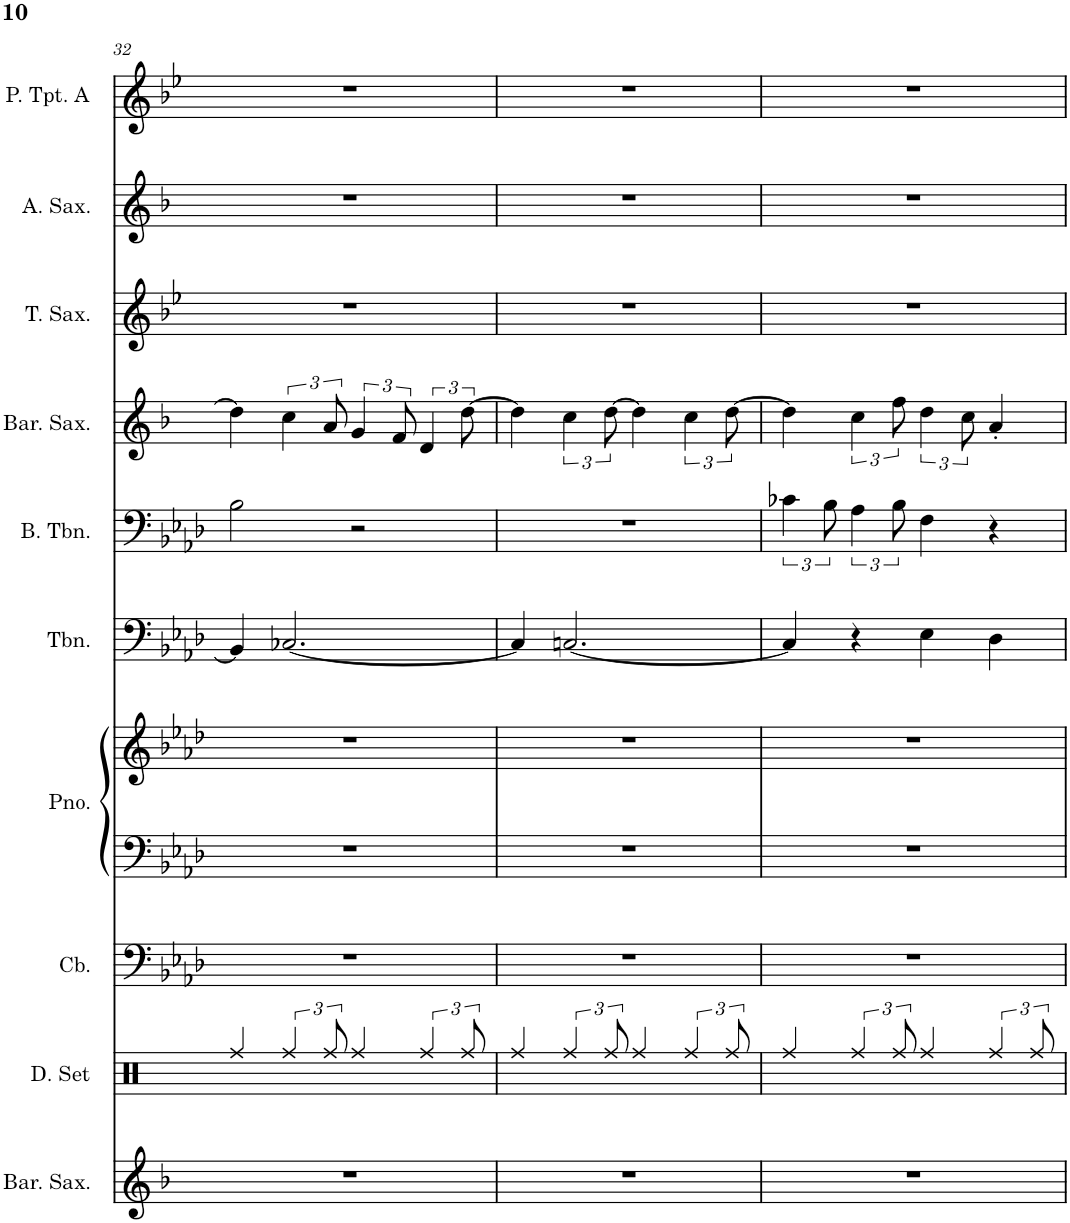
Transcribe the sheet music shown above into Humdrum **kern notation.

**kern	**kern	**kern	**kern	**kern	**kern	**kern	**kern	**kern	**kern	**kern
*part10	*part9	*part8	*part7	*part7	*part6	*part5	*part4	*part3	*part2	*part1
*staff11	*staff10	*staff9	*staff8	*staff7	*staff6	*staff5	*staff4	*staff3	*staff2	*staff1
*I"Baritone Saxophone	*I"Drumset	*I"Contrabass	*I"Piano	*	*I"Trombone	*I"Bass Trombone	*I"Baritone Saxophone	*I"Tenor Saxophone	*I"Alto Saxophone	*I"Piccolo Trumpet in A
*I'Bar. Sax.	*I'D. Set	*I'Cb.	*I'Pno.	*	*I'Tbn.	*I'B. Tbn.	*I'Bar. Sax.	*I'T. Sax.	*I'A. Sax.	*I'P. Tpt. A
!!LO:PB:g=z
*clefG2	*clefX	*clefF4	*clefF4	*clefG2	*clefF4	*clefF4	*clefG2	*clefG2	*clefG2	*clefG2
*Trd12c21	*	*Trd7c12	*	*	*	*	*Trd12c21	*Trd8c14	*Trd5c9	*Trd-5c-9
*k[b-]	*k[]	*k[b-e-a-d-]	*k[b-e-a-d-]	*k[b-e-a-d-]	*k[b-e-a-d-]	*k[b-e-a-d-]	*k[b-]	*k[b-e-]	*k[b-]	*k[b-e-]
*M4/4	*M4/4	*M4/4	*M4/4	*M4/4	*M4/4	*M4/4	*M4/4	*M4/4	*M4/4	*M4/4
=32	=32	=32	=32	=32	=32	=32	=32	=32	=32	=32
1r	4Rff/	1r	1r	1r	4BB-/]	2B-\	4dd\]	1r	1r	1r
.	6Rff/	.	.	.	[2.C-X/	.	6cc\	.	.	.
.	12Rff/	.	.	.	.	.	12a/	.	.	.
.	4Rff/	.	.	.	.	2r	6g/	.	.	.
.	.	.	.	.	.	.	12f/	.	.	.
.	6Rff/	.	.	.	.	.	6d/	.	.	.
.	12Rff/	.	.	.	.	.	[12dd\	.	.	.
=33	=33	=33	=33	=33	=33	=33	=33	=33	=33	=33
1r	4Rff/	1r	1r	1r	4C-/]	1r	4dd\]	1r	1r	1r
.	6Rff/	.	.	.	[2.Cn/	.	6cc\	.	.	.
.	12Rff/	.	.	.	.	.	[12dd\	.	.	.
.	4Rff/	.	.	.	.	.	4dd\]	.	.	.
.	6Rff/	.	.	.	.	.	6cc\	.	.	.
.	12Rff/	.	.	.	.	.	[12dd\	.	.	.
=34	=34	=34	=34	=34	=34	=34	=34	=34	=34	=34
1r	4Rff/	1r	1r	1r	4C/]	6c-X\	4dd\]	1r	1r	1r
.	.	.	.	.	.	12B-\	.	.	.	.
.	6Rff/	.	.	.	4r	6A-\	6cc\	.	.	.
.	12Rff/	.	.	.	.	12B-\	12ff\	.	.	.
.	4Rff/	.	.	.	4E-\	4F\	6dd\	.	.	.
.	.	.	.	.	.	.	12cc\	.	.	.
.	6Rff/	.	.	.	4D-\	4r	4a'/	.	.	.
.	12Rff/	.	.	.	.	.	.	.	.	.
=	=	=	=	=	=	=	=	=	=	=
*-	*-	*-	*-	*-	*-	*-	*-	*-	*-	*-
